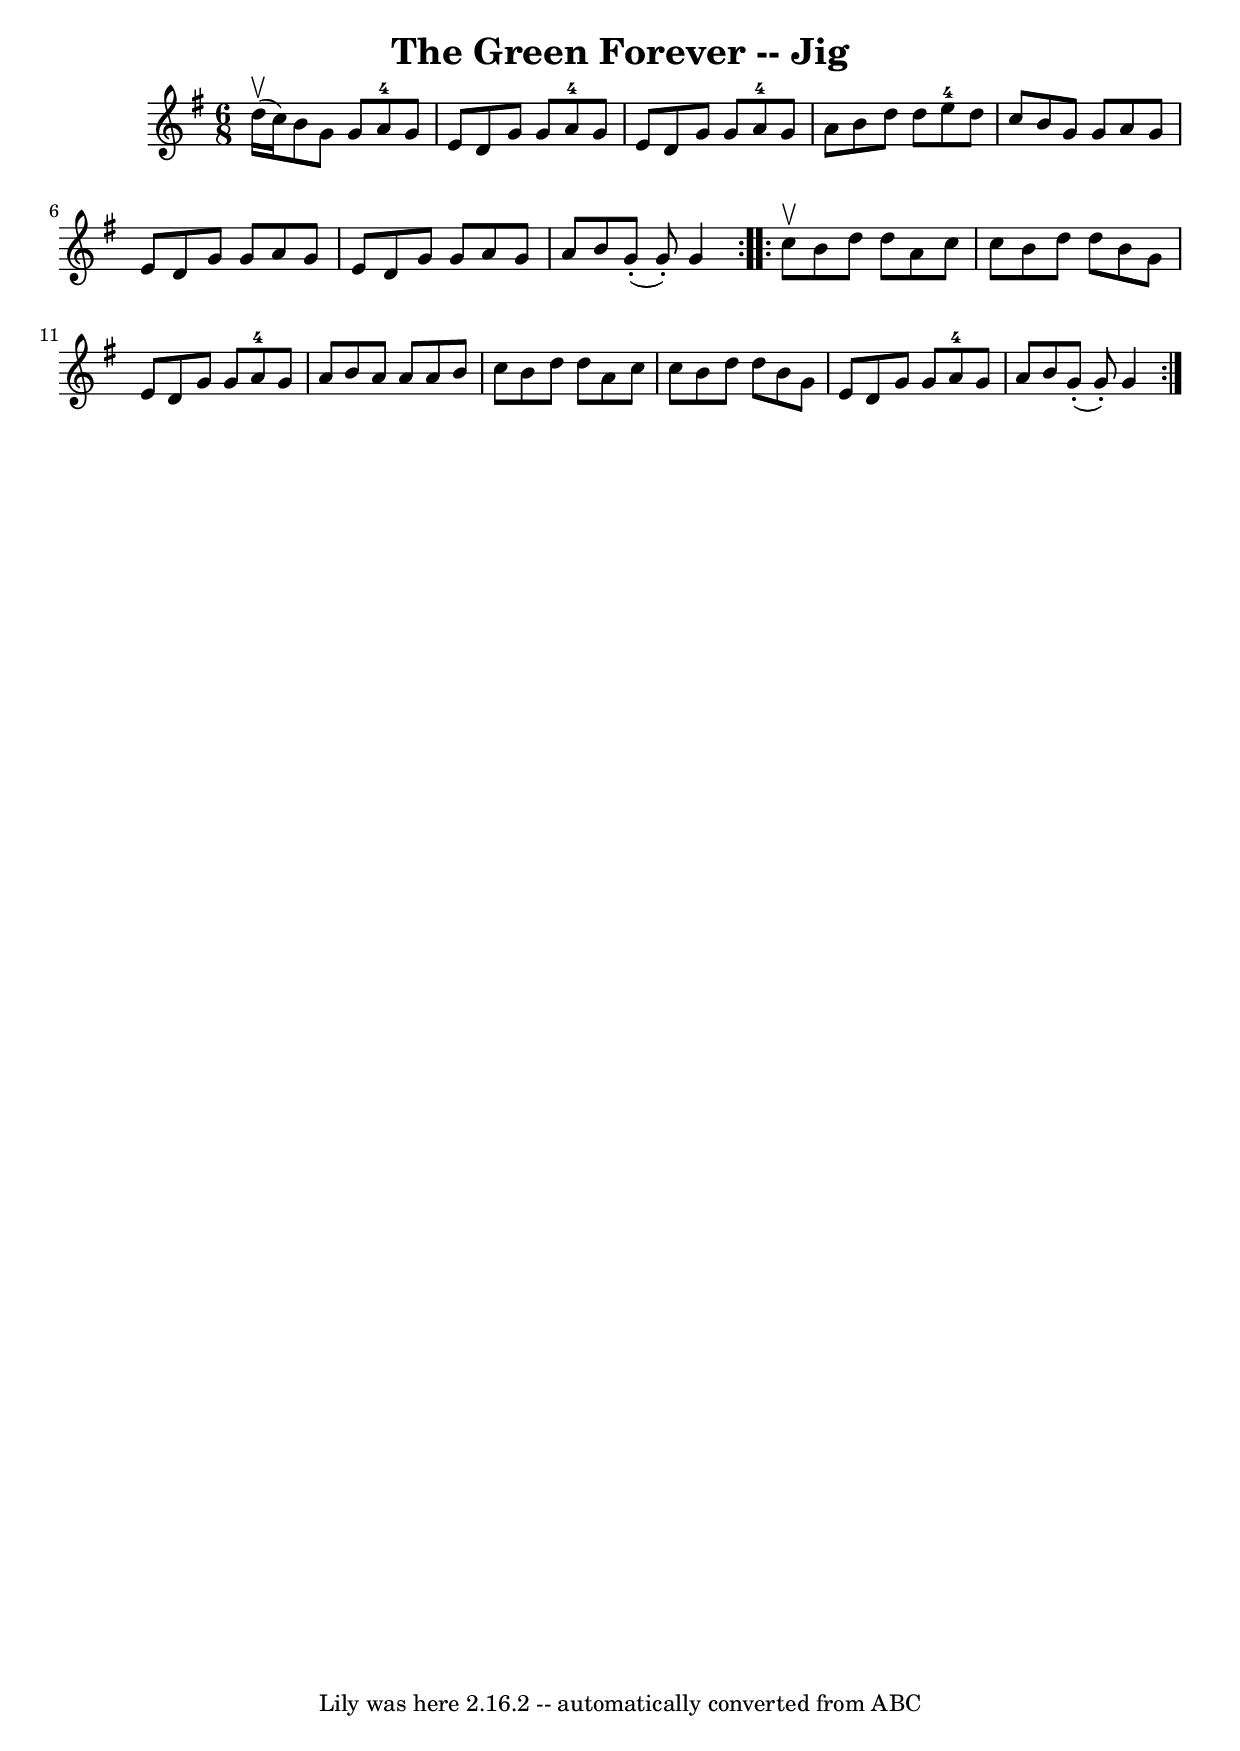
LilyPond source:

\version "2.16.2"
\include "Mammoth.ily"
\header {
  %% book = "Ryan's Mammoth Collection"
  crossRefNumber = "1"
  footnotes = "\\\\90 469"
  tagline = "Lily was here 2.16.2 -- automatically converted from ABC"
  title = "The Green Forever -- Jig"

}
voicedefault =  {



  \repeat volta 2 {

    \time 6/8 
    \key g \major d''16^\upbow(c''16) |
    b'8 g'8    
    g'8 a'8-4 g'8 e'8    |
    d'8 g'8 g'8 a'8-4   
    g'8 e'8    |
    d'8 g'8 g'8 a'8-4 g'8 a'8    
    |
    b'8 d''8 d''8 e''8-4 d''8 c''8    |
    
    b'8 g'8 g'8 a'8 g'8 e'8    |
    d'8 g'8 g'8 a'8   
    g'8 e'8    |
    d'8 g'8 g'8 a'8 g'8 a'8    |
    
    b'8 g'8 (-. g'8 -.) g'4    
  }     
  \repeat volta 2 {
    c''8^\upbow 
    |
    b'8 d''8 d''8 a'8 c''8 c''8    |
    b'8    
    d''8 d''8 b'8 g'8 e'8    |
    d'8 g'8 g'8 a'8-4 
    g'8 a'8    |
    b'8 a'8 a'8 a'8 b'8 c''8    |
    
    b'8 d''8 d''8 a'8 c''8 c''8    |
    b'8 d''8 d''8 
    b'8 g'8 e'8    |
    d'8 g'8 g'8 a'8-4 g'8 a'8 
    |
    b'8 g'8 (-. g'8 -.) g'4    
  }   

}

\score{
  <<

    \context Staff="default"
    {
      \voicedefault 
      
    }

  >>
  \layout {
    
  }
  \midi {
  }

}
